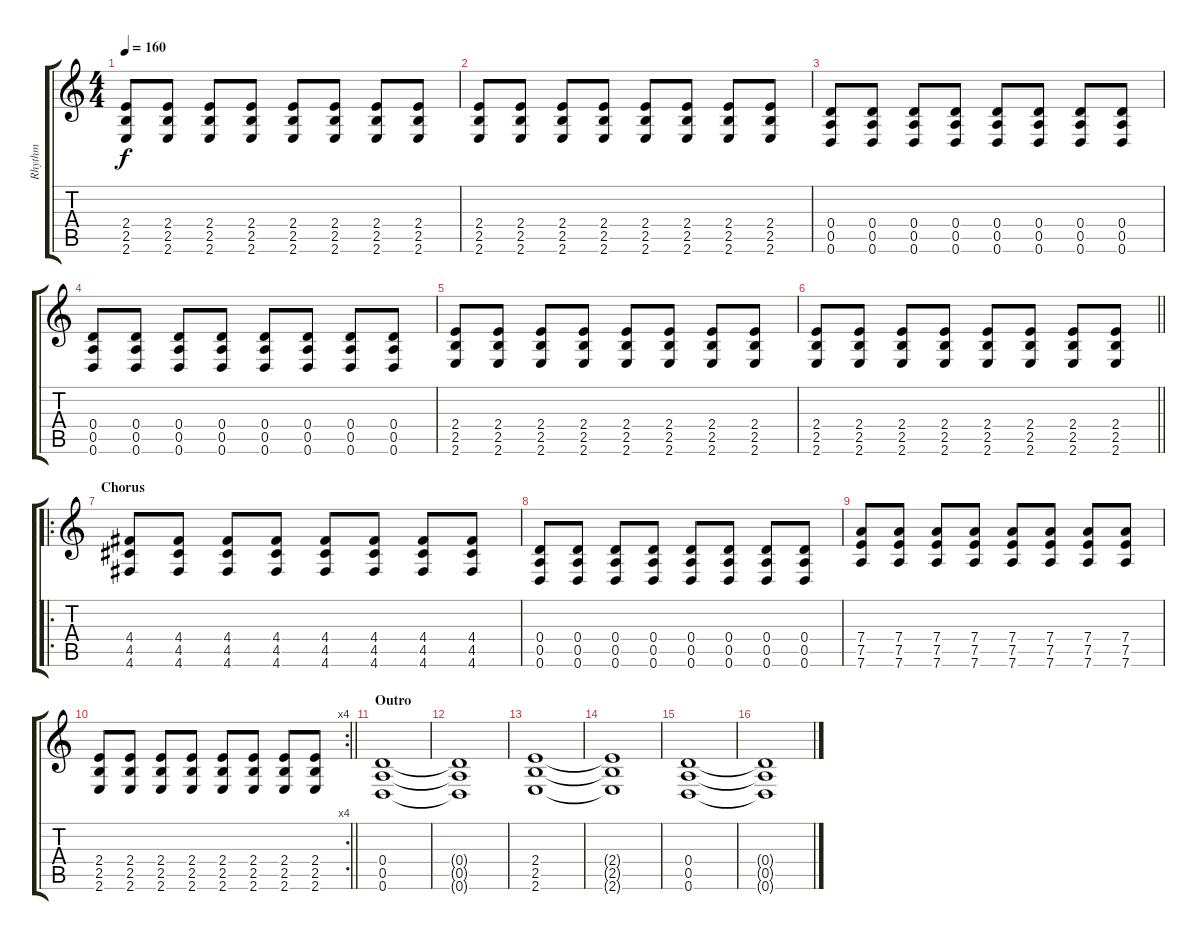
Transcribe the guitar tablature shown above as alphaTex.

\track ("Rhythm" "Rhythm") {instrument distortionguitar}
\staff {score tabs}
\tuning (E4 B3 G3 D3 A2 D2) {hide}
\ts (4 4)
\tempo 160
\clef g2
\ks c
(2.4 2.5 2.6).8{dy f} (2.4 2.5 2.6).8 (2.4 2.5 2.6).8 (2.4 2.5 2.6).8 (2.4 2.5 2.6).8 (2.4 2.5 2.6).8 (2.4 2.5 2.6).8 (2.4 2.5 2.6).8 |
(2.4 2.5 2.6).8 (2.4 2.5 2.6).8 (2.4 2.5 2.6).8 (2.4 2.5 2.6).8 (2.4 2.5 2.6).8 (2.4 2.5 2.6).8 (2.4 2.5 2.6).8 (2.4 2.5 2.6).8 |
(0.4 0.5 0.6).8 (0.4 0.5 0.6).8 (0.4 0.5 0.6).8 (0.4 0.5 0.6).8 (0.4 0.5 0.6).8 (0.4 0.5 0.6).8 (0.4 0.5 0.6).8 (0.4 0.5 0.6).8 |
(0.4 0.5 0.6).8 (0.4 0.5 0.6).8 (0.4 0.5 0.6).8 (0.4 0.5 0.6).8 (0.4 0.5 0.6).8 (0.4 0.5 0.6).8 (0.4 0.5 0.6).8 (0.4 0.5 0.6).8 |
(2.4 2.5 2.6).8 (2.4 2.5 2.6).8 (2.4 2.5 2.6).8 (2.4 2.5 2.6).8 (2.4 2.5 2.6).8 (2.4 2.5 2.6).8 (2.4 2.5 2.6).8 (2.4 2.5 2.6).8 |
\barLineRight lightlight
(2.4 2.5 2.6).8 (2.4 2.5 2.6).8 (2.4 2.5 2.6).8 (2.4 2.5 2.6).8 (2.4 2.5 2.6).8 (2.4 2.5 2.6).8 (2.4 2.5 2.6).8 (2.4 2.5 2.6).8 |
\ro
\section ("" "Chorus")
(4.4 4.5 4.6).8 (4.4 4.5 4.6).8 (4.4 4.5 4.6).8 (4.4 4.5 4.6).8 (4.4 4.5 4.6).8 (4.4 4.5 4.6).8 (4.4 4.5 4.6).8 (4.4 4.5 4.6).8 |
(0.4 0.5 0.6).8 (0.4 0.5 0.6).8 (0.4 0.5 0.6).8 (0.4 0.5 0.6).8 (0.4 0.5 0.6).8 (0.4 0.5 0.6).8 (0.4 0.5 0.6).8 (0.4 0.5 0.6).8 |
(7.4 7.5 7.6).8 (7.4 7.5 7.6).8 (7.4 7.5 7.6).8 (7.4 7.5 7.6).8 (7.4 7.5 7.6).8 (7.4 7.5 7.6).8 (7.4 7.5 7.6).8 (7.4 7.5 7.6).8 |
\rc 4
\barLineRight lightlight
(2.4 2.5 2.6).8 (2.4 2.5 2.6).8 (2.4 2.5 2.6).8 (2.4 2.5 2.6).8 (2.4 2.5 2.6).8 (2.4 2.5 2.6).8 (2.4 2.5 2.6).8 (2.4 2.5 2.6).8 |
\section ("" "Outro")
(0.4 0.5 0.6).1 |
(0.4{t} 0.5{t} 0.6{t}).1 |
(2.4 2.5 2.6).1 |
(2.4{t} 2.5{t} 2.6{t}).1 |
(0.4 0.5 0.6).1 |
(0.4{t} 0.5{t} 0.6{t}).1
